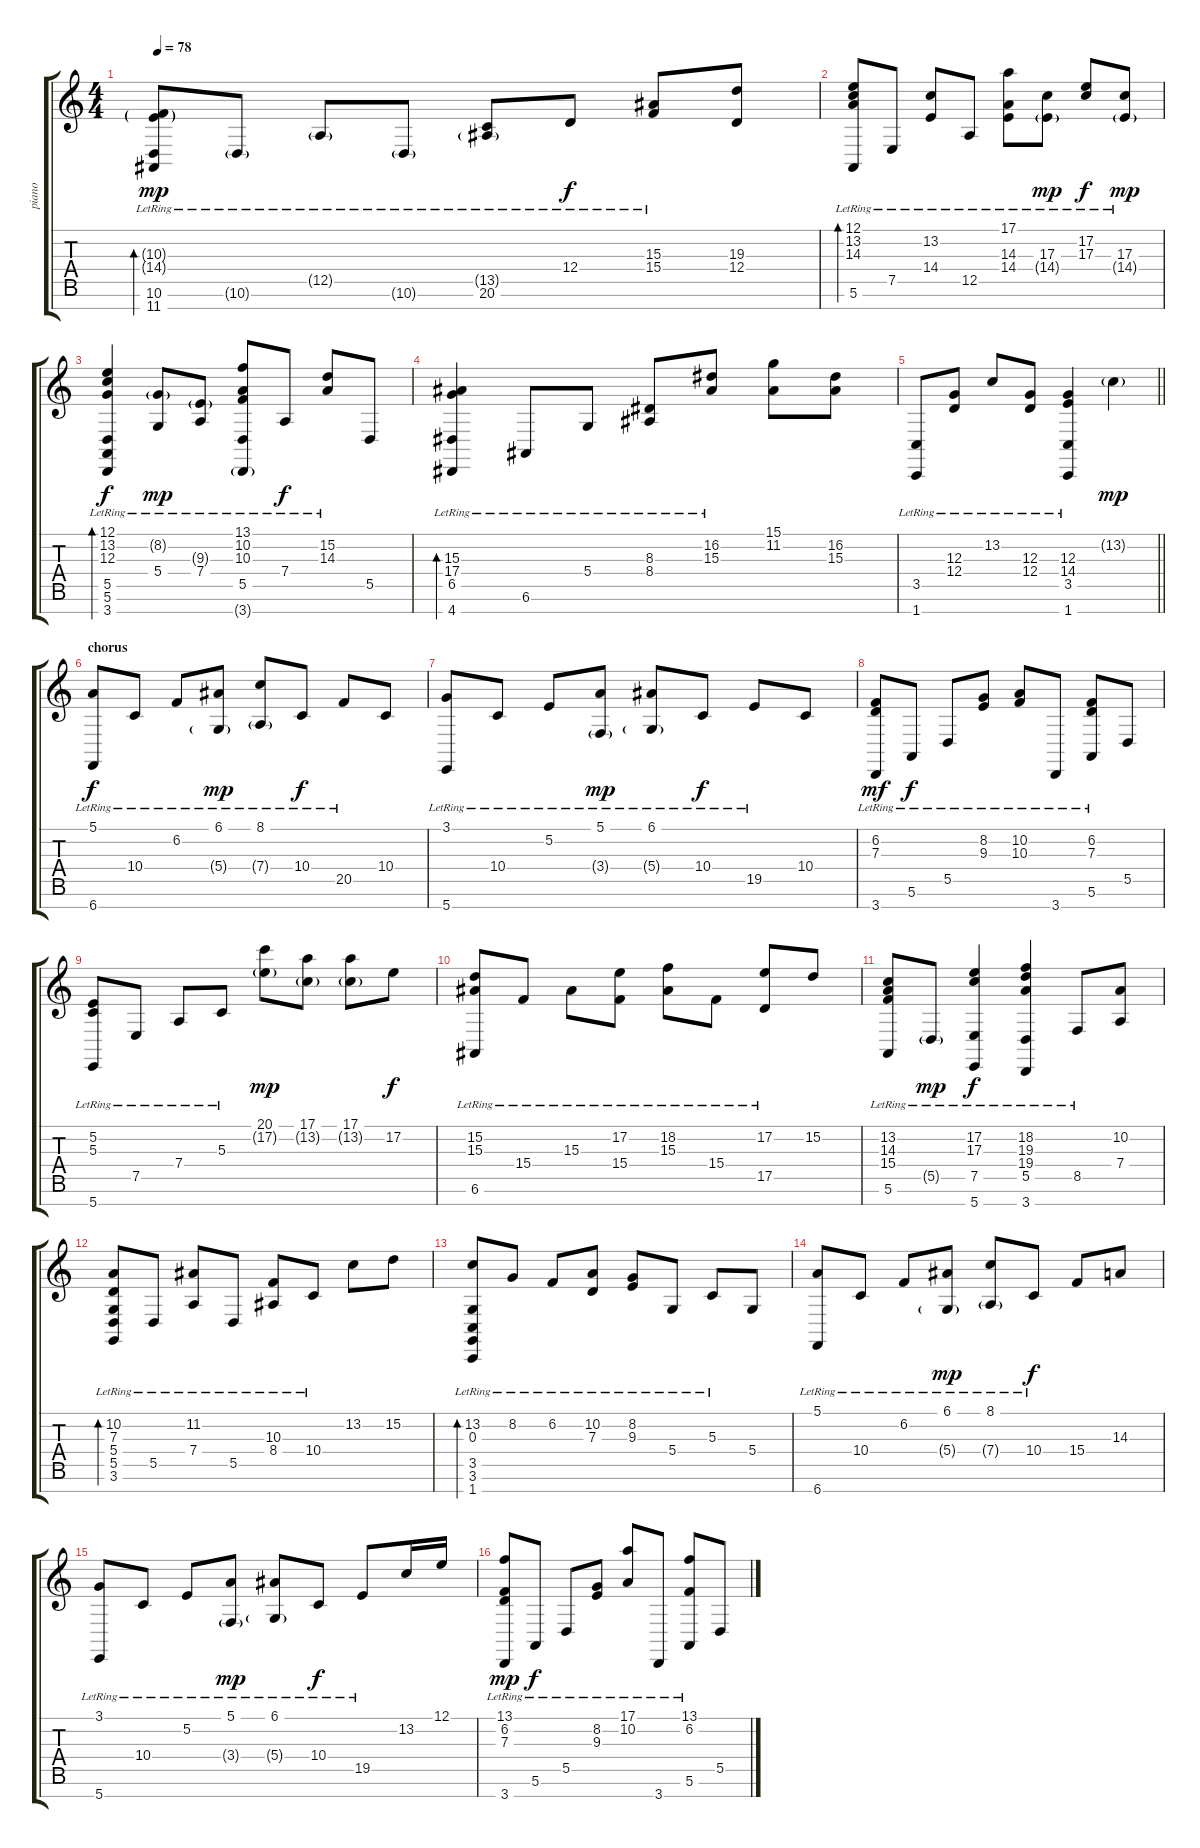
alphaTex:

\track ("piano" "piano") {instrument acousticgrandpiano}
\staff {score tabs}
\tuning (E4 B3 G3 D3 A2 E2 B1) {hide}
\ts (4 4)
\tempo 78
\clef g2
\ks c
(10.3{g lr} 14.4{g lr} 10.6{lr} 11.7{lr}).8{bd 240 dy mp} 10.6{g lr}.8 12.5{g lr}.8 10.6{g lr}.8 (13.5{g lr} 20.6{lr}).8 12.4{lr}.8{dy f} (15.3 15.4{lr}).8 (19.3 12.4).8 |
(12.1 13.2{lr} 14.3{lr} 5.6{lr}).8{bd 240} 7.5{lr}.8 (13.2{lr} 14.4{lr}).8 12.5{lr}.8 (17.1{lr} 14.3{lr} 14.4{lr}).8 (17.3{lr} 14.4{g lr}).8{dy mp} (17.2{lr} 17.3{lr}).8{dy f} (17.3{lr} 14.4{g lr}).8{dy mp} |
(12.1{lr} 13.2{lr} 12.3{lr} 5.5{lr} 5.6{lr} 3.7{lr}).4{bd 240 dy f} (8.2{g lr} 5.4{lr}).8{dy mp} (9.3{g lr} 7.4{lr}).8 (13.1{lr} 10.2{lr} 10.3{lr} 5.5{lr} 3.7{g lr}).8 7.4{lr}.8{dy f} (15.2{lr} 14.3{lr}).8 5.5.8 |
(15.3{lr} 17.4{lr} 6.5{lr} 4.7{lr}).4{bd 240} 6.6{lr}.8 5.4{lr}.8 (8.3{lr} 8.4{lr}).8 (16.2{lr} 15.3{lr}).8 (15.1 11.2).8 (16.2 15.3).8 |
\barLineRight lightlight
(3.5{lr} 1.7{lr}).8 (12.3{lr} 12.4{lr}).8 13.2{lr}.8 (12.3{lr} 12.4{lr}).8 (12.3{lr} 14.4{lr} 3.5{lr} 1.7{lr}).4 13.2{g}.4{dy mp} |
\section ("" "chorus")
(5.1{lr} 6.7{lr}).8{dy f} 10.4{lr}.8 6.2{lr}.8 (6.1{lr} 5.4{g lr}).8{dy mp} (8.1{lr} 7.4{g lr}).8 10.4{lr}.8{dy f} 20.5{lr}.8 10.4.8 |
(3.1{lr} 5.7{lr}).8 10.4{lr}.8 5.2{lr}.8 (5.1{lr} 3.4{g lr}).8{dy mp} (6.1{lr} 5.4{g lr}).8 10.4{lr}.8{dy f} 19.5{lr}.8 10.4.8 |
(6.2{lr} 7.3{lr} 3.7{lr}).8{dy mf} 5.6{lr}.8{dy f} 5.5{lr}.8 (8.2{lr} 9.3{lr}).8 (10.2{lr} 10.3{lr}).8 3.7{lr}.8 (6.2{lr} 7.3{lr} 5.6{lr}).8 5.5.8 |
(5.2{lr} 5.3{lr} 5.7{lr}).8 7.5{lr}.8 7.4{lr}.8 5.3{lr}.8 (20.1 17.2{g}).8{dy mp} (17.1 13.2{g}).8 (17.1 13.2{g}).8 17.2.8{dy f} |
(15.2{lr} 15.3{lr} 6.6{lr}).8 15.4{lr}.8 15.3{lr}.8 (17.2 15.4{lr}).8 (18.2 15.3{lr}).8 15.4{lr}.8 (17.2 17.5{lr}).8 15.2.8 |
(13.2{lr} 14.3{lr} 15.4{lr} 5.6{lr}).8 5.5{g lr}.8{dy mp} (17.2{lr} 17.3{lr} 7.5{lr} 5.7{lr}).4{dy f} (18.2{lr} 19.3{lr} 19.4{lr} 5.5{lr} 3.7{lr}).4 8.5{lr}.8 (10.2 7.4).8 |
(10.2{lr} 7.3{lr} 5.4{lr} 5.5{lr} 3.6{lr}).8{bd 120} 5.5{lr}.8 (11.2{lr} 7.4{lr}).8 5.5{lr}.8 (10.3{lr} 8.4{lr}).8 10.4{lr}.8 13.2.8 15.2.8 |
(13.2 0.3{lr} 3.5{lr} 3.6{lr} 1.7{lr}).8{bd 120} 8.2{lr}.8 6.2{lr}.8 (10.2{lr} 7.3{lr}).8 (8.2{lr} 9.3{lr}).8 5.4{lr}.8 5.3{lr}.8 5.4.8 |
(5.1{lr} 6.7{lr}).8 10.4{lr}.8 6.2{lr}.8 (6.1{lr} 5.4{g lr}).8{dy mp} (8.1{lr} 7.4{g lr}).8 10.4{lr}.8{dy f} 15.4.8 14.3.8 |
(3.1{lr} 5.7{lr}).8 10.4{lr}.8 5.2{lr}.8 (5.1{lr} 3.4{g lr}).8{dy mp} (6.1{lr} 5.4{g lr}).8 10.4{lr}.8{dy f} 19.5{lr}.8 13.2.16 12.1.16 |
(13.1{lr} 6.2{lr} 7.3{lr} 3.7{lr}).8{dy mp} 5.6{lr}.8{dy f} 5.5{lr}.8 (8.2{lr} 9.3{lr}).8 (17.1{lr} 10.2{lr}).8 3.7{lr}.8 (13.1{lr} 6.2{lr} 5.6{lr}).8 5.5.8
